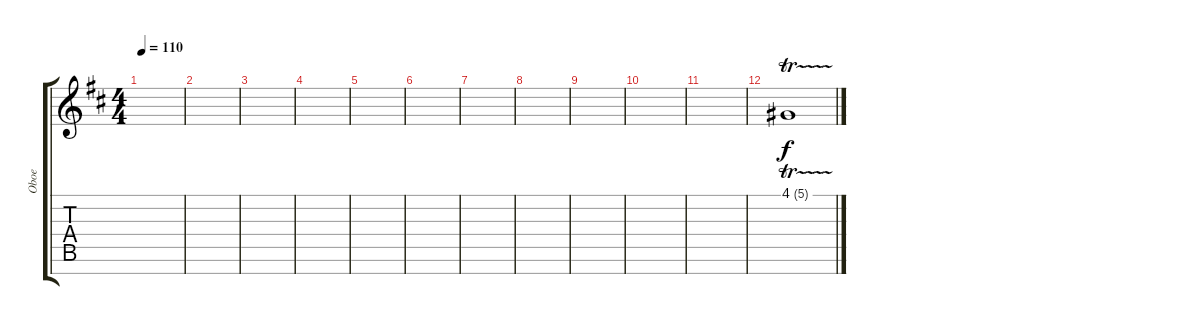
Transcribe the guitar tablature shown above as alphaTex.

\track ("Oboe" "Oboe") {instrument clarinet}
\staff {score tabs}
\tuning (E4 B3 G3 D3 A2 E2 B1) {hide}
\ts (4 4)
\tempo 110
\clef g2
\ks d
|
|
|
|
|
|
|
|
|
|
|
4.1{tr (5 32)}.1
